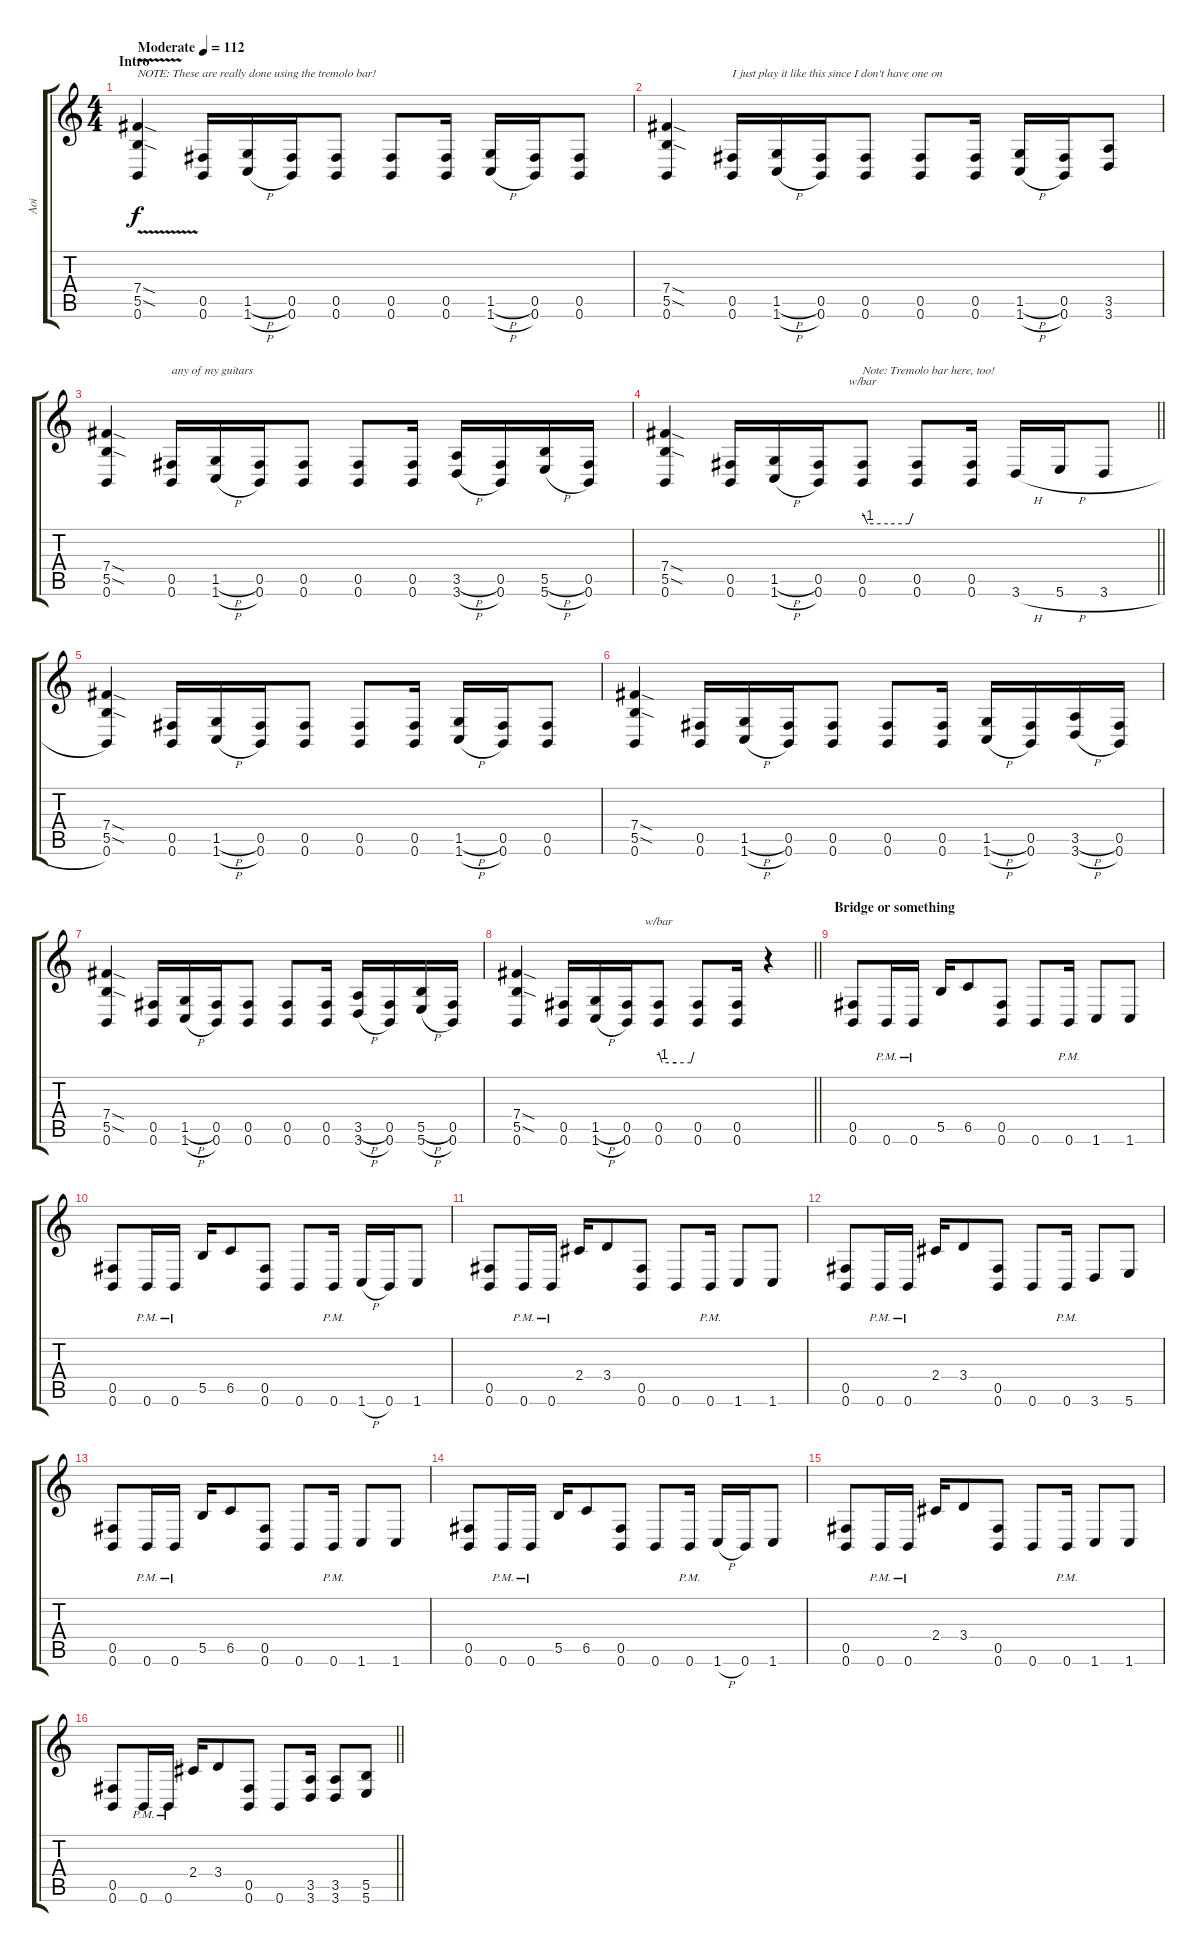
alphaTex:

\track ("Aoi" "Aoi") {instrument overdrivenguitar}
\staff {score tabs}
\tuning (Db4 Ab3 E3 B2 Gb2 B1) {hide}
\ts (4 4)
\section ("" "Intro")
\tempo (112 "Moderate")
\clef g2
\ks c
(7.4{sod} 5.5{sod} 0.6{v}).4{txt "NOTE: These are really done using the tremolo bar!" dy f instrument overdrivenguitar} (0.5 0.6).16 (1.5{h} 1.6{h}).16 (0.5 0.6).16 (0.5 0.6).8 (0.5 0.6).8 (0.5 0.6).16 (1.5{h} 1.6{h}).16 (0.5 0.6).16 (0.5 0.6).8 |
(7.4{sod} 5.5{sod} 0.6).4 (0.5 0.6).16{txt "I just play it like this since I don't have one on"} (1.5{h} 1.6{h}).16 (0.5 0.6).16 (0.5 0.6).8 (0.5 0.6).8 (0.5 0.6).16 (1.5{h} 1.6{h}).16 (0.5 0.6).16 (3.5 3.6).8 |
(7.4{sod} 5.5{sod} 0.6).4 (0.5 0.6).16{txt "any of my guitars"} (1.5{h} 1.6{h}).16 (0.5 0.6).16 (0.5 0.6).8 (0.5 0.6).8 (0.5 0.6).16 (3.5{h} 3.6{h}).16 (0.5 0.6).16 (5.5{h} 5.6{h}).16 (0.5 0.6).16 |
\barLineRight lightlight
(7.4{sod} 5.5{sod} 0.6).4 (0.5 0.6).16 (1.5{h} 1.6{h}).16 (0.5 0.6).16 (0.5 0.6).8{tbe (custom default 0 0 6 -4 30 -4 55 -4 60 0) txt "Note: Tremolo bar here, too!"} (0.5 0.6).8 (0.5 0.6).16 3.6{h}.16 5.6{h}.16 3.6{h}.8 |
\section ("" "")
(7.4{sod} 5.5{sod} 0.6).4 (0.5 0.6).16 (1.5{h} 1.6{h}).16 (0.5 0.6).16 (0.5 0.6).8 (0.5 0.6).8 (0.5 0.6).16 (1.5{h} 1.6{h}).16 (0.5 0.6).16 (0.5 0.6).8 |
(7.4{sod} 5.5{sod} 0.6).4 (0.5 0.6).16 (1.5{h} 1.6{h}).16 (0.5 0.6).16 (0.5 0.6).8 (0.5 0.6).8 (0.5 0.6).16 (1.5{h} 1.6{h}).16 (0.5 0.6).16 (3.5{h} 3.6{h}).16 (0.5 0.6).16 |
(7.4{sod} 5.5{sod} 0.6).4 (0.5 0.6).16 (1.5{h} 1.6{h}).16 (0.5 0.6).16 (0.5 0.6).8 (0.5 0.6).8 (0.5 0.6).16 (3.5{h} 3.6{h}).16 (0.5 0.6).16 (5.5{h} 5.6{h}).16 (0.5 0.6).16 |
\barLineRight lightlight
(7.4{sod} 5.5{sod} 0.6).4 (0.5 0.6).16 (1.5{h} 1.6{h}).16 (0.5 0.6).16 (0.5 0.6).8{tbe (custom default 0 0 6 -4 30 -4 55 -4 60 0)} (0.5 0.6).8 (0.5 0.6).16 r.4 |
\section ("" "Bridge or something")
(0.5 0.6).8 0.6{pm}.16 0.6{pm}.16 5.5.16 6.5.8 (0.5 0.6).8 0.6.8 0.6{pm}.16 1.6.8 1.6.8 |
(0.5 0.6).8 0.6{pm}.16 0.6{pm}.16 5.5.16 6.5.8 (0.5 0.6).8 0.6.8 0.6{pm}.16 1.6{h}.16 0.6.16 1.6.8 |
(0.5 0.6).8 0.6{pm}.16 0.6{pm}.16 2.4.16 3.4.8 (0.5 0.6).8 0.6.8 0.6{pm}.16 1.6.8 1.6.8 |
(0.5 0.6).8 0.6{pm}.16 0.6{pm}.16 2.4.16 3.4.8 (0.5 0.6).8 0.6.8 0.6{pm}.16 3.6.8 5.6.8 |
(0.5 0.6).8 0.6{pm}.16 0.6{pm}.16 5.5.16 6.5.8 (0.5 0.6).8 0.6.8 0.6{pm}.16 1.6.8 1.6.8 |
(0.5 0.6).8 0.6{pm}.16 0.6{pm}.16 5.5.16 6.5.8 (0.5 0.6).8 0.6.8 0.6{pm}.16 1.6{h}.16 0.6.16 1.6.8 |
(0.5 0.6).8 0.6{pm}.16 0.6{pm}.16 2.4.16 3.4.8 (0.5 0.6).8 0.6.8 0.6{pm}.16 1.6.8 1.6.8 |
\barLineRight lightlight
(0.5 0.6).8 0.6{pm}.16 0.6{pm}.16 2.4.16 3.4.8 (0.5 0.6).8 0.6.8 (3.5 3.6).16 (3.5 3.6).8 (5.5 5.6).8
